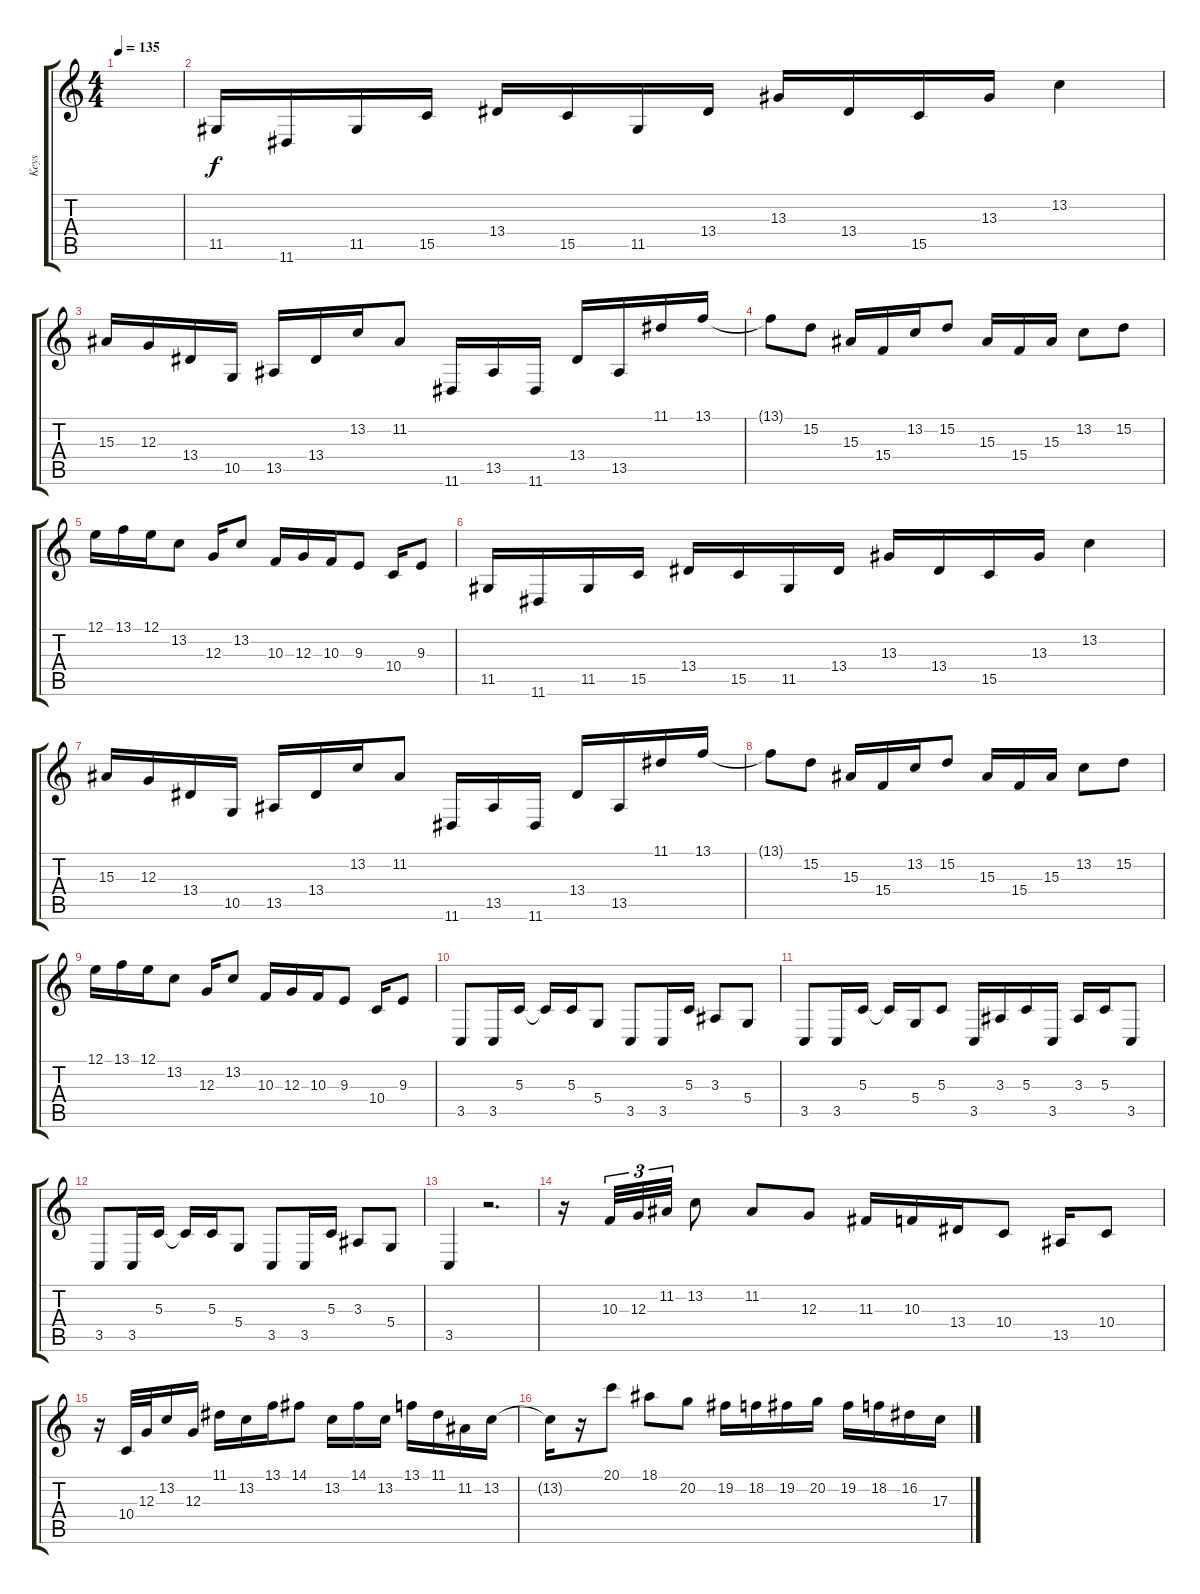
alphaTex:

\track ("Keys" "Keys") {instrument vibraphone}
\staff {score tabs}
\tuning (E4 B3 G3 D3 A2 E2) {hide}
\ts (4 4)
\tempo 135
\clef g2
\ks c
|
11.5.16 11.6.16 11.5.16 15.5.16 13.4.16 15.5.16 11.5.16 13.4.16 13.3.16 13.4.16 15.5.16 13.3.16 13.2.4 |
15.3.16 12.3.16 13.4.16 10.5.16 13.5.16 13.4.16 13.2.16 11.2.8 11.6.16 13.5.16 11.6.16 13.4.16 13.5.16 11.1.16 13.1.16 |
13.1{t}.8 15.2.8 15.3.16 15.4.16 13.2.16 15.2.8 15.3.16 15.4.16 15.3.16 13.2.8 15.2.8 |
12.1.16 13.1.16 12.1.16 13.2.8 12.3.16 13.2.8 10.3.16 12.3.16 10.3.16 9.3.8 10.4.16 9.3.8 |
11.5.16 11.6.16 11.5.16 15.5.16 13.4.16 15.5.16 11.5.16 13.4.16 13.3.16 13.4.16 15.5.16 13.3.16 13.2.4 |
15.3.16 12.3.16 13.4.16 10.5.16 13.5.16 13.4.16 13.2.16 11.2.8 11.6.16 13.5.16 11.6.16 13.4.16 13.5.16 11.1.16 13.1.16 |
13.1{t}.8 15.2.8 15.3.16 15.4.16 13.2.16 15.2.8 15.3.16 15.4.16 15.3.16 13.2.8 15.2.8 |
12.1.16 13.1.16 12.1.16 13.2.8 12.3.16 13.2.8 10.3.16 12.3.16 10.3.16 9.3.8 10.4.16 9.3.8 |
3.5.8 3.5.16 5.3.16 5.3{t}.16 5.3.16 5.4.8 3.5.8 3.5.16 5.3.16 3.3.8 5.4.8 |
3.5.8 3.5.16 5.3.16 5.3{t}.16 5.4.16 5.3.8 3.5.16 3.3.16 5.3.16 3.5.16 3.3.16 5.3.16 3.5.8 |
3.5.8 3.5.16 5.3.16 5.3{t}.16 5.3.16 5.4.8 3.5.8 3.5.16 5.3.16 3.3.8 5.4.8 |
3.5.4 r.2{d} |
r.16 10.3.32{tu (3 2)} 12.3.32{tu (3 2)} 11.2.32{tu (3 2)} 13.2.8 11.2.8 12.3.8 11.3.16 10.3.16 13.4.16 10.4.8 13.5.16 10.4.8 |
r.16 10.4.32 12.3.32 13.2.16 12.3.16 11.1.16 13.2.16 13.1.16 14.1.8 13.2.16 14.1.16 13.2.16 13.1.16 11.1.16 11.2.16 13.2.16 |
13.2{t}.16 r.16 20.1.8 18.1.8 20.2.8 19.2.16 18.2.16 19.2.16 20.2.16 19.2.16 18.2.16 16.2.16 17.3.16
